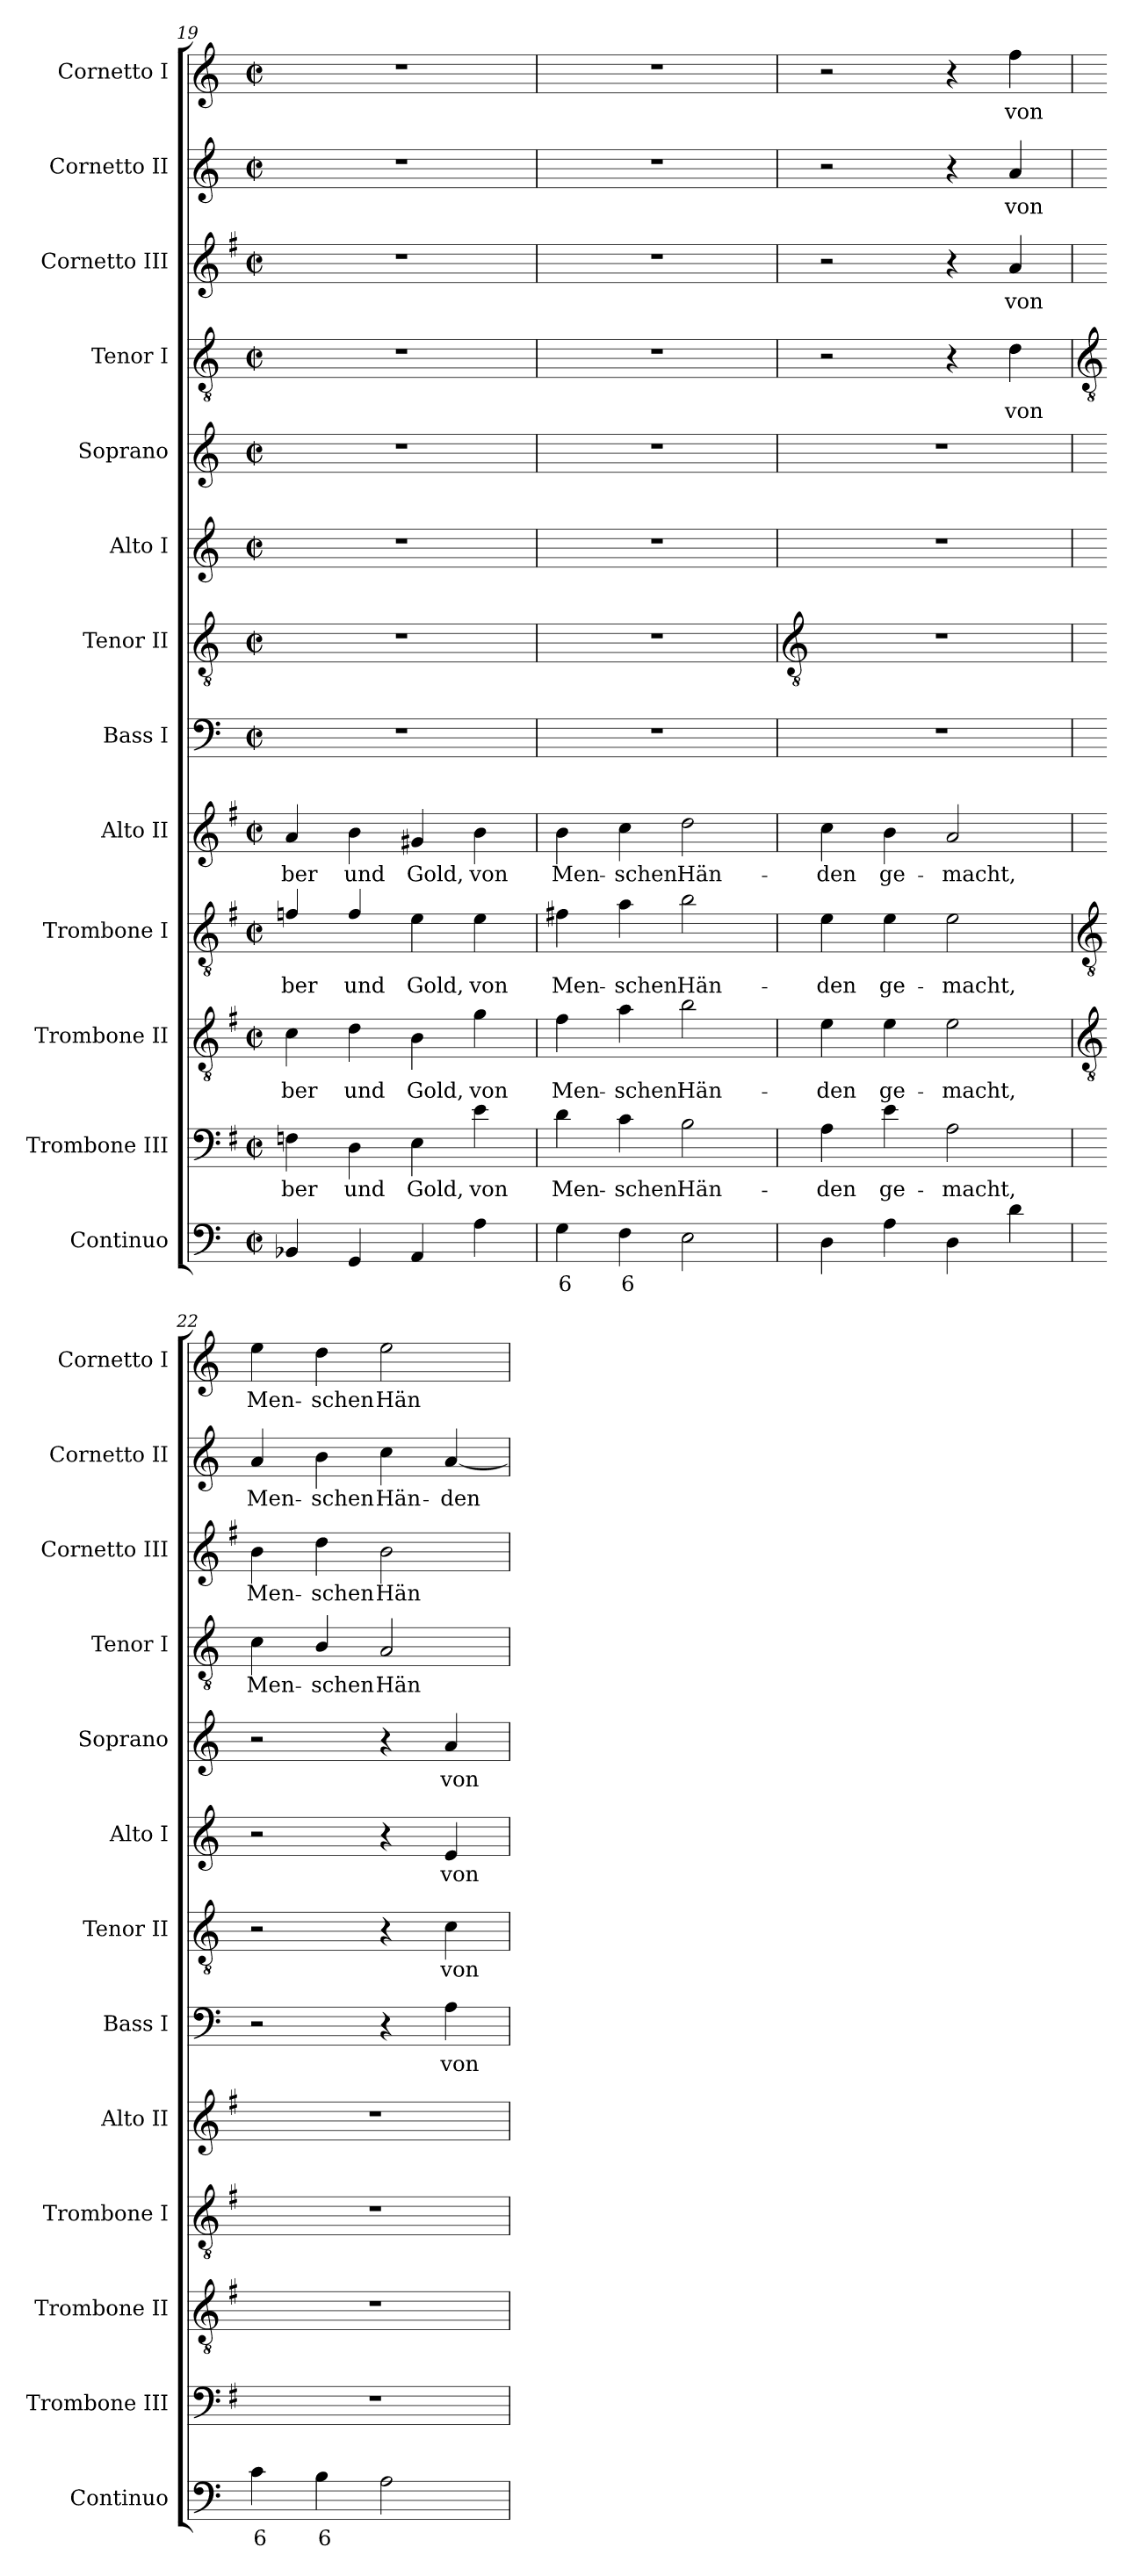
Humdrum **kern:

**kern	**text	**kern	**text	**kern	**text	**kern	**text	**kern	**text	**kern	**text	**kern	**text	**kern	**text	**kern	**text	**kern	**text	**kern	**text	**kern	**text	**kern	**text
*part13	*part13	*part12	*part12	*part11	*part11	*part10	*part10	*part9	*part9	*part8	*part8	*part7	*part7	*part6	*part6	*part5	*part5	*part4	*part4	*part3	*part3	*part2	*part2	*part1	*part1
*staff13	*staff13	*staff12	*staff12	*staff11	*staff11	*staff10	*staff10	*staff9	*staff9	*staff8	*staff8	*staff7	*staff7	*staff6	*staff6	*staff5	*staff5	*staff4	*staff4	*staff3	*staff3	*staff2	*staff2	*staff1	*staff1
*I"Continuo	*	*I"Trombone III	*	*I"Trombone II	*	*I"Trombone I	*	*I"Alto II	*	*I"Bass I	*	*I"Tenor II	*	*I"Alto I	*	*I"Soprano	*	*I"Tenor I	*	*I"Cornetto III	*	*I"Cornetto II	*	*I"Cornetto I	*
*I'Continuo	*	*I'Trombone III	*	*I'Trombone II	*	*I'Trombone I	*	*I'Alto II	*	*I'Bass I	*	*I'Tenor II	*	*I'Alto I	*	*I'Soprano	*	*I'Tenor I	*	*I'Cornetto III	*	*I'Cornetto II	*	*I'Cornetto I	*
*clefF4	*	*clefF4	*	*clefGv2	*	*clefGv2	*	*clefG2	*	*clefF4	*	*clefGv2	*	*clefG2	*	*clefG2	*	*clefGv2	*	*clefG2	*	*clefG2	*	*clefG2	*
*	*	*ITrd4c7	*	*ITrd4c7	*	*ITrd4c7	*	*ITrd4c7	*	*	*	*	*	*	*	*	*	*	*	*ITrd4c7	*	*	*	*	*
*k[]	*	*k[]	*	*k[]	*	*k[]	*	*k[]	*	*k[]	*	*k[]	*	*k[]	*	*k[]	*	*k[]	*	*k[]	*	*k[]	*	*k[]	*
*C:	*	*C:	*	*C:	*	*C:	*	*C:	*	*C:	*	*C:	*	*C:	*	*C:	*	*C:	*	*C:	*	*C:	*	*C:	*
*M2/2	*	*M2/2	*	*M2/2	*	*M2/2	*	*M2/2	*	*M2/2	*	*M2/2	*	*M2/2	*	*M2/2	*	*M2/2	*	*M2/2	*	*M2/2	*	*M2/2	*
*met(c|)	*	*met(c|)	*	*met(c|)	*	*met(c|)	*	*met(c|)	*	*met(c|)	*	*met(c|)	*	*met(c|)	*	*met(c|)	*	*met(c|)	*	*met(c|)	*	*met(c|)	*	*met(c|)	*
=19	=19	=19	=19	=19	=19	=19	=19	=19	=19	=19	=19	=19	=19	=19	=19	=19	=19	=19	=19	=19	=19	=19	=19	=19	=19
!	!	!	!LO:LY:b	!	!LO:LY:b	!	!LO:LY:b	!	!LO:LY:b	!	!	!	!	!	!	!	!	!	!	!	!	!	!	!	!
4BB-X	.	4BB-X	-ber	4F	-ber	4B-X/	-ber	4d	-ber	1r	.	1r	.	1r	.	1r	.	1r	.	1r	.	1r	.	1r	.
!	!	!	!LO:LY:b	!	!LO:LY:b	!	!LO:LY:b	!	!LO:LY:b	!	!	!	!	!	!	!	!	!	!	!	!	!	!	!	!
4GG	.	4GG	und	4G	und	4B-/	und	4e	und	.	.	.	.	.	.	.	.	.	.	.	.	.	.	.	.
!	!	!	!LO:LY:b	!	!LO:LY:b	!	!LO:LY:b	!	!LO:LY:b	!	!	!	!	!	!	!	!	!	!	!	!	!	!	!	!
4AA	.	4AA	Gold,	4E	Gold,	4A	Gold,	4c#X	Gold,	.	.	.	.	.	.	.	.	.	.	.	.	.	.	.	.
!	!	!	!LO:LY:b	!	!LO:LY:b	!	!LO:LY:b	!	!LO:LY:b	!	!	!	!	!	!	!	!	!	!	!	!	!	!	!	!
4A	.	4A	von	4c	von	4A	von	4e	von	.	.	.	.	.	.	.	.	.	.	.	.	.	.	.	.
=20	=20	=20	=20	=20	=20	=20	=20	=20	=20	=20	=20	=20	=20	=20	=20	=20	=20	=20	=20	=20	=20	=20	=20	=20	=20
!	!LO:LY:b	!	!LO:LY:b	!	!LO:LY:b	!	!LO:LY:b	!	!LO:LY:b	!	!	!	!	!	!	!	!	!	!	!	!	!	!	!	!
4G	6	4G	Men-	4B	Men-	4Bn	Men-	4e	Men-	1r	.	1r	.	1r	.	1r	.	1r	.	1r	.	1r	.	1r	.
!	!LO:LY:b	!	!LO:LY:b	!	!LO:LY:b	!	!LO:LY:b	!	!LO:LY:b	!	!	!	!	!	!	!	!	!	!	!	!	!	!	!	!
4F	6	4F	-schen	4d	-schen	4d	-schen	4f	-schen	.	.	.	.	.	.	.	.	.	.	.	.	.	.	.	.
!	!	!	!LO:LY:b	!	!LO:LY:b	!	!LO:LY:b	!	!LO:LY:b	!	!	!	!	!	!	!	!	!	!	!	!	!	!	!	!
2E	.	2E	Hän-	2e	Hän-	2e	Hän-	2g	Hän-	.	.	.	.	.	.	.	.	.	.	.	.	.	.	.	.
!!LO:LB:g=z
=21	=21	=21	=21	=21	=21	=21	=21	=21	=21	=21	=21	=21	=21	=21	=21	=21	=21	=21	=21	=21	=21	=21	=21	=21	=21
*	*	*	*	*	*	*	*	*	*	*	*	*clefGv2	*	*	*	*	*	*	*	*	*	*	*	*	*
!	!	!	!LO:LY:b	!	!LO:LY:b	!	!LO:LY:b	!	!LO:LY:b	!	!	!	!	!	!	!	!	!	!	!	!	!	!	!	!
4D	.	4D	-den	4A	-den	4A	-den	4f	-den	1r	.	1r	.	1r	.	1r	.	2r	.	2r	.	2r	.	2r	.
!	!	!	!LO:LY:b	!	!LO:LY:b	!	!LO:LY:b	!	!LO:LY:b	!	!	!	!	!	!	!	!	!	!	!	!	!	!	!	!
4A	.	4A	ge-	4A	ge-	4A	ge-	4e	ge-	.	.	.	.	.	.	.	.	.	.	.	.	.	.	.	.
!	!	!	!LO:LY:b	!	!LO:LY:b	!	!LO:LY:b	!	!LO:LY:b	!	!	!	!	!	!	!	!	!	!	!	!	!	!	!	!
4D	.	2D	-macht,	2A	-macht,	2A	-macht,	2d	-macht,	.	.	.	.	.	.	.	.	4r	.	4r	.	4r	.	4r	.
!	!	!	!	!	!	!	!	!	!	!	!	!	!	!	!	!	!	!	!LO:LY:b	!	!LO:LY:b	!	!LO:LY:b	!	!LO:LY:b
4d	.	.	.	.	.	.	.	.	.	.	.	.	.	.	.	.	.	4d	von	4d	von	4a	von	4ff	von
!!LO:LB:g=z
=22	=22	=22	=22	=22	=22	=22	=22	=22	=22	=22	=22	=22	=22	=22	=22	=22	=22	=22	=22	=22	=22	=22	=22	=22	=22
*	*	*	*	*clefGv2	*	*clefGv2	*	*	*	*	*	*	*	*	*	*	*	*clefGv2	*	*	*	*	*	*	*
!	!LO:LY:b	!	!	!	!	!	!	!	!	!	!	!	!	!	!	!	!	!	!LO:LY:b	!	!LO:LY:b	!	!LO:LY:b	!	!LO:LY:b
4c	6	1r	.	1r	.	1r	.	1r	.	2r	.	2r	.	2r	.	2r	.	4c	Men-	4e	Men-	4a	Men-	4ee	Men-
!	!LO:LY:b	!	!	!	!	!	!	!	!	!	!	!	!	!	!	!	!	!	!LO:LY:b	!	!LO:LY:b	!	!LO:LY:b	!	!LO:LY:b
4B	6	.	.	.	.	.	.	.	.	.	.	.	.	.	.	.	.	4B/	-schen	4g	-schen	4b	-schen	4dd	-schen
!	!	!	!	!	!	!	!	!	!	!	!	!	!	!	!	!	!	!	!LO:LY:b	!	!LO:LY:b	!	!LO:LY:b	!	!LO:LY:b
2A	.	.	.	.	.	.	.	.	.	4r	.	4r	.	4r	.	4r	.	2A	Hän-	2e	Hän-	4cc	Hän-	2ee	Hän-
!	!	!	!	!	!	!	!	!	!	!	!LO:LY:b	!	!LO:LY:b	!	!LO:LY:b	!	!LO:LY:b	!	!	!	!	!	!LO:LY:b	!	!
.	.	.	.	.	.	.	.	.	.	4A	von	4c	von	4e	von	4a	von	.	.	.	.	[4a	-den	.	.
=	=	=	=	=	=	=	=	=	=	=	=	=	=	=	=	=	=	=	=	=	=	=	=	=	=
*-	*-	*-	*-	*-	*-	*-	*-	*-	*-	*-	*-	*-	*-	*-	*-	*-	*-	*-	*-	*-	*-	*-	*-	*-	*-
